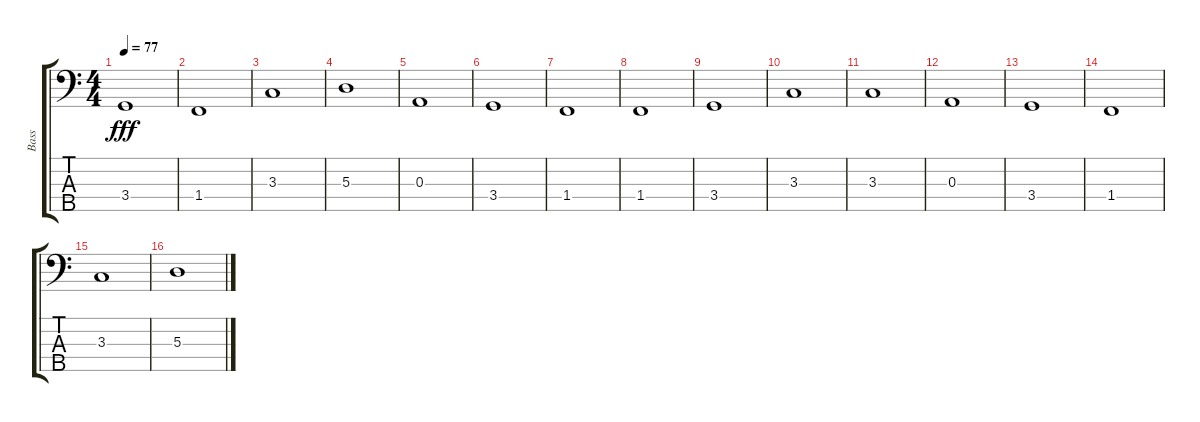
\track ("Bass" "Bass") {instrument electricbasspick}
\staff {score tabs}
\tuning (G2 D2 A1 E1 A0) {hide}
\ts (4 4)
\tempo 77
\clef f4
\ks c
3.4.1{dy fff} |
1.4.1 |
3.3.1 |
5.3.1 |
0.3.1 |
3.4.1 |
1.4.1 |
1.4.1 |
3.4.1 |
3.3.1 |
3.3.1 |
0.3.1 |
3.4.1 |
1.4.1 |
3.3.1 |
5.3.1
